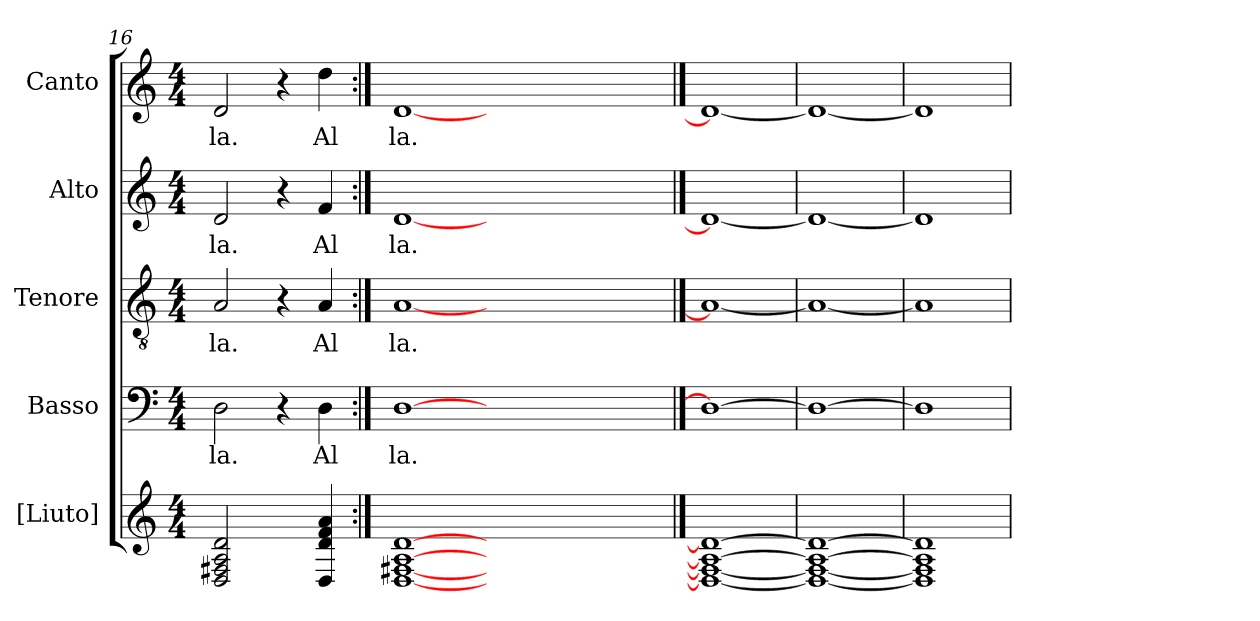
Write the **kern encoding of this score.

**kern	**kern	**text	**kern	**text	**kern	**text	**kern	**text
*part5	*part4	*part4	*part3	*part3	*part2	*part2	*part1	*part1
*staff5	*staff4	*staff4	*staff3	*staff3	*staff2	*staff2	*staff1	*staff1
*I"[Liuto]	*I"Basso	*	*I"Tenore	*	*I"Alto	*	*I"Canto	*
*I'Liuto	*I'B.	*	*I'T.	*	*I'A.	*	*I'C.	*
*clefG2	*clefF4	*	*clefGv2	*	*clefG2	*	*clefG2	*
*	*	*	*ITrd7c12	*	*	*	*	*
*k[]	*k[]	*	*k[]	*	*k[]	*	*k[]	*
*C:	*C:	*	*C:	*	*C:	*	*C:	*
*M4/4	*M4/4	*	*M4/4	*	*M4/4	*	*M4/4	*
=16	=16	=16	=16	=16	=16	=16	=16	=16
!	!	!LO:LY:b:color=#000000	!	!	!	!	!	!
!	!	!	!	!LO:LY:b:color=#000000	!	!	!	!
!	!	!	!	!	!	!LO:LY:b:color=#000000	!	!
!	!	!	!	!	!	!	!	!LO:LY:b:color=#000000
2Di/ 2F#i 2Ai 2di	2Di\	la.	2AAi/	la.	2di/	la.	2di/	la.
4ryy	4r	.	4r	.	4r	.	4r	.
!	!	!LO:LY:b:color=#000000	!	!	!	!	!	!
!	!	!	!	!LO:LY:b:color=#000000	!	!	!	!
!	!	!	!	!	!	!LO:LY:b:color=#000000	!	!
!	!	!	!	!	!	!	!	!LO:LY:b:color=#000000
4Di/ 4di 4fi 4ai	4Di\	Al	4AAi/	Al	4fi/	Al	4ddi\	Al
=17:|!	=17:|!	=17:|!	=17:|!	=17:|!	=17:|!	=17:|!	=17:|!	=17:|!
!	!	!LO:LY:b:color=#000000	!	!	!	!	!	!
!	!	!	!	!LO:LY:b:color=#000000	!	!	!	!
!	!	!	!	!	!	!LO:LY:b:color=#000000	!	!
!	!	!	!	!	!	!	!	!LO:LY:b:color=#000000
[1Di [1F#i [1Ai [1di	[1Di	la.	[1AAi	la.	[1di	la.	[1di	la.
0.ryy	0.ryy	.	0.ryy	.	0.ryy	.	0.ryy	.
==18	==18	==18	==18	==18	==18	==18	==18	==18
1Di_ 1F#i_ 1Ai_ 1di_	1Di_	.	1AAi_	.	1di_	.	1di_	.
=19	=19	=19	=19	=19	=19	=19	=19	=19
1Di_ 1F#i_ 1Ai_ 1di_	1Di_	.	1AAi_	.	1di_	.	1di_	.
=20	=20	=20	=20	=20	=20	=20	=20	=20
1Di] 1F#i] 1Ai] 1di]	1Di]	.	1AAi]	.	1di]	.	1di]	.
=	=	=	=	=	=	=	=	=
*-	*-	*-	*-	*-	*-	*-	*-	*-
